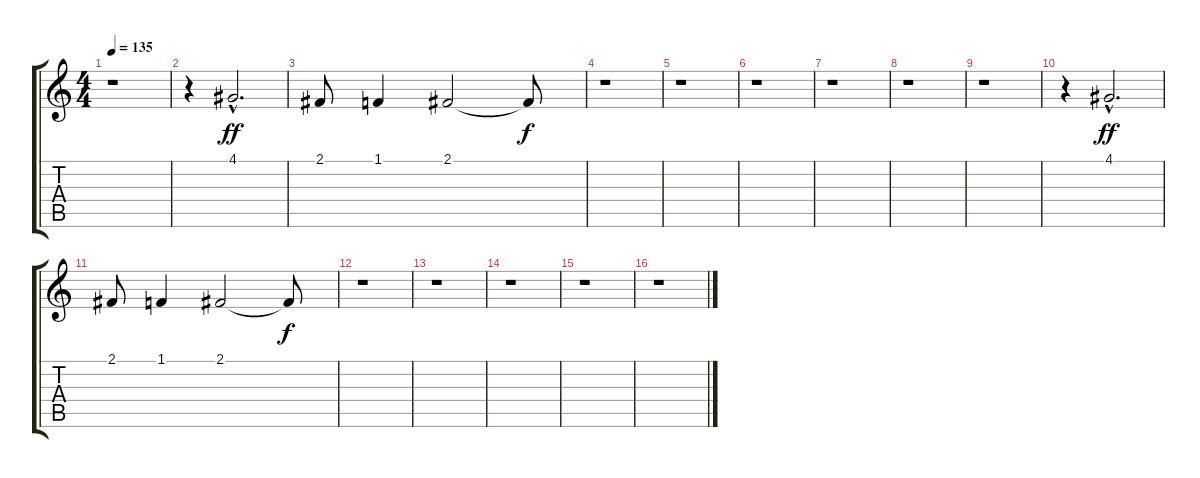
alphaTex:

\track "" {instrument mutedtrumpet}
\staff {score tabs}
\tuning (E4 B3 G3 D3 A2 E2) {hide}
\ts (4 4)
\tempo 135
\clef g2
\ks c
r.1{dy ff} |
r.4 4.1{hac}.2{d} |
2.1.8 1.1.4 2.1.2 2.1{t}.8{dy f} |
r.1 |
r.1 |
r.1 |
r.1 |
r.1 |
r.1 |
r.4 4.1{hac}.2{d dy ff} |
2.1.8 1.1.4 2.1.2 2.1{t}.8{dy f} |
r.1 |
r.1 |
r.1 |
r.1 |
r.1
